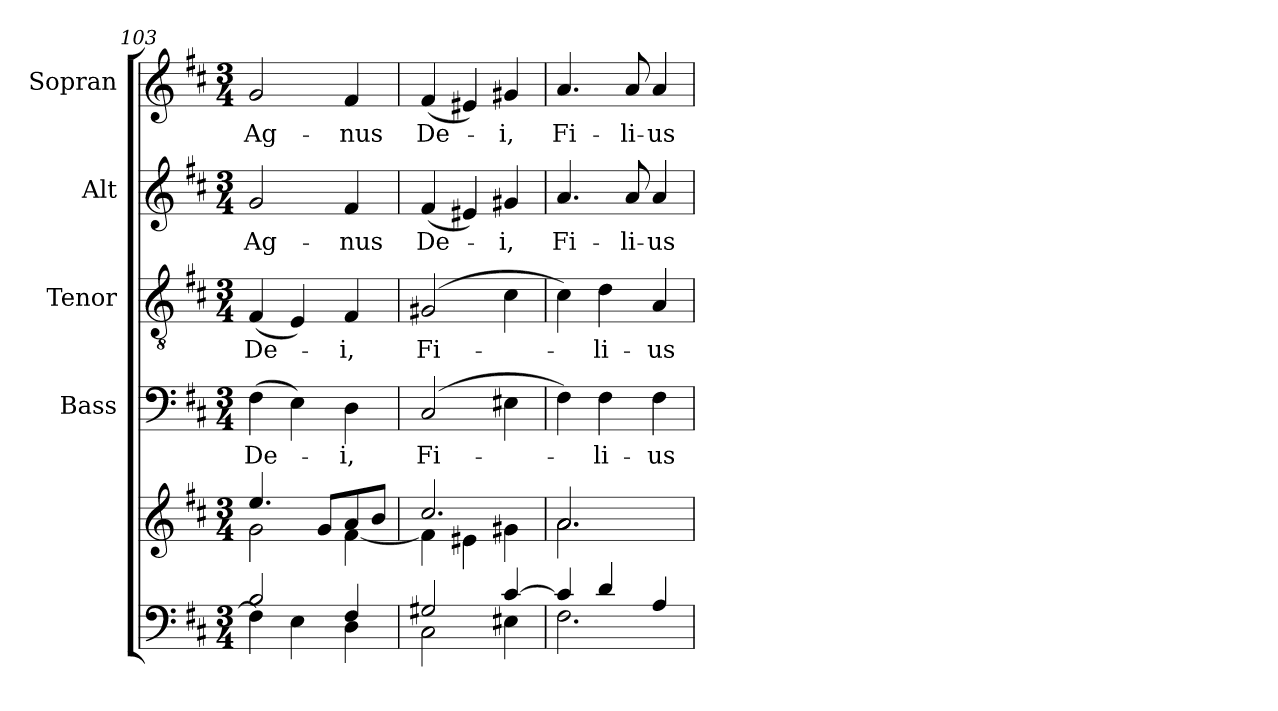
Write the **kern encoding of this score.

**kern	**kern	**kern	**text	**kern	**text	**kern	**text	**kern	**text
*part5	*part5	*part4	*part4	*part3	*part3	*part2	*part2	*part1	*part1
*staff6	*staff5	*staff4	*staff4	*staff3	*staff3	*staff2	*staff2	*staff1	*staff1
*	*	*I"Bass	*	*I"Tenor	*	*I"Alt	*	*I"Sopran	*
*	*	*I'B.	*	*I'T.	*	*I'A.	*	*I'S.	*
*clefF4	*clefG2	*clefF4	*	*clefGv2	*	*clefG2	*	*clefG2	*
*k[f#c#]	*k[f#c#]	*k[f#c#]	*	*k[f#c#]	*	*k[f#c#]	*	*k[f#c#]	*
*D:	*D:	*D:	*	*D:	*	*D:	*	*D:	*
*M3/4	*M3/4	*M3/4	*	*M3/4	*	*M3/4	*	*M3/4	*
=103	=103	=103	=103	=103	=103	=103	=103	=103	=103
*^	*^	*	*	*	*	*	*	*	*
!	!	!	!	!	!LO:LY:b	!	!LO:LY:b	!	!LO:LY:b	!	!LO:LY:b
2B/	4F#\]	4.ee/	2g\	(>4F#\	De-	(<4F#/	De-	2g/	Ag-	2g/	Ag-
.	4E\	.	.	4E\)	.	4E/)	.	.	.	.	.
.	.	8g/L	.	.	.	.	.	.	.	.	.
!	!	!	!	!	!LO:LY:b	!	!LO:LY:b	!	!LO:LY:b	!	!LO:LY:b
4F#/	4D\	8a/	[<4f#\	4D\	-i,	4F#/	-i,	4f#/	-nus	4f#/	-nus
.	.	8b/J	.	.	.	.	.	.	.	.	.
=104	=104	=104	=104	=104	=104	=104	=104	=104	=104	=104	=104
!	!	!	!	!	!LO:LY:b	!	!LO:LY:b	!	!LO:LY:b	!	!LO:LY:b
2G#X/	2C#\	2.cc#/	4f#\]	(2C#/	Fi-	(2G#X/	Fi-	(<4f#/	De-	(<4f#/	De-
.	.	.	4e#X\	.	.	.	.	4e#X/)	.	4e#X/)	.
!	!	!	!	!	!	!	!	!	!LO:LY:b	!	!LO:LY:b
[>4c#/	4E#X\	.	4g#X\	4E#X\	.	4c#\	.	4g#X/	-i,	4g#X/	-i,
!!LO:LB:g=z
=105	=105	=105	=105	=105	=105	=105	=105	=105	=105	=105	=105
!	!	!	!	!	!	!	!	!	!LO:LY:b	!	!LO:LY:b
4c#/]	2.F#\	2.a/	2.a\	4F#\)	.	4c#\)	.	4.a/	Fi-	4.a/	Fi-
!	!	!	!	!	!LO:LY:b	!	!LO:LY:b	!	!	!	!
4d/	.	.	.	4F#\	-li-	4d\	-li-	.	.	.	.
!	!	!	!	!	!	!	!	!	!LO:LY:b	!	!LO:LY:b
.	.	.	.	.	.	.	.	8a/	-li-	8a/	-li-
!	!	!	!	!	!LO:LY:b	!	!LO:LY:b	!	!LO:LY:b	!	!LO:LY:b
4A/	.	.	.	4F#\	-us	4A/	-us	4a/	-us	4a/	-us
*v	*v	*	*	*	*	*	*	*	*	*	*
*	*v	*v	*	*	*	*	*	*	*	*
=	=	=	=	=	=	=	=	=	=
*-	*-	*-	*-	*-	*-	*-	*-	*-	*-
